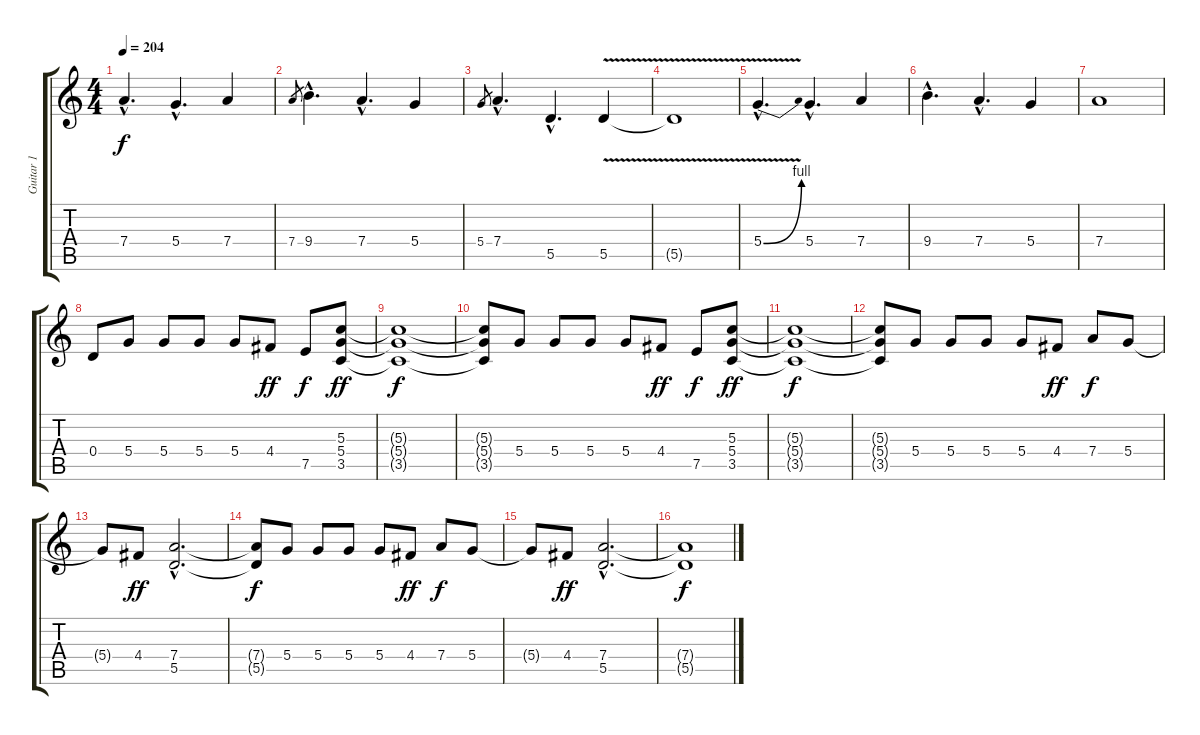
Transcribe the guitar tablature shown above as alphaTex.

\track ("Guitar 1" "Guitar 1") {instrument overdrivenguitar}
\staff {score tabs}
\tuning (E4 B3 G3 D3 A2 E2) {hide}
\ts (4 4)
\tempo 204
\clef g2
\ks c
7.4{hac}.4{d dy f} 5.4{hac}.4{d} 7.4.4 |
7.4.8{gr} 9.4{hac}.4{d} 7.4{hac}.4{d} 5.4.4 |
5.4.8{gr} 7.4{hac}.4{d} 5.5{hac}.4{d} 5.5{v}.4 |
5.5{t}.1 |
5.4{be (bend 0 0 60 4) v hac}.4{d} 5.4{hac}.4{d} 7.4.4 |
9.4{hac}.4{d} 7.4{hac}.4{d} 5.4.4 |
7.4.1 |
0.4.8 5.4.8 5.4.8 5.4.8 5.4.8 4.4.8{dy ff} 7.5.8{dy f} (5.3 5.4 3.5).8{dy ff} |
(5.3{t} 5.4{t} 3.5{t}).1{dy f} |
(5.3{t} 5.4{t} 3.5{t}).8 5.4.8 5.4.8 5.4.8 5.4.8 4.4.8{dy ff} 7.5.8{dy f} (5.3 5.4 3.5).8{dy ff} |
(5.3{t} 5.4{t} 3.5{t}).1{dy f} |
(5.3{t} 5.4{t} 3.5{t}).8 5.4.8 5.4.8 5.4.8 5.4.8 4.4.8{dy ff} 7.4.8{dy f} 5.4.8 |
5.4{t}.8 4.4.8{dy ff} (7.4{hac} 5.5{hac}).2{d} |
(7.4{t} 5.5{t}).8{dy f} 5.4.8 5.4.8 5.4.8 5.4.8 4.4.8{dy ff} 7.4.8{dy f} 5.4.8 |
5.4{t}.8 4.4.8{dy ff} (7.4{hac} 5.5{hac}).2{d} |
(7.4{t} 5.5{t}).1{dy f}
